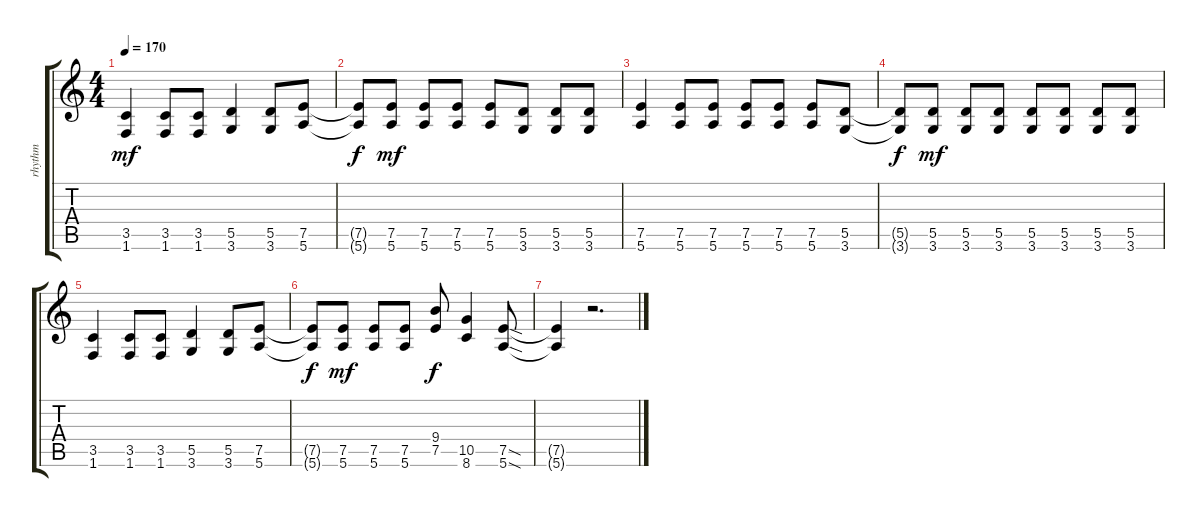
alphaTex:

\track ("rhythm" "rhythm") {instrument distortionguitar}
\staff {score tabs}
\tuning (E4 B3 G3 D3 A2 E2) {hide}
\ts (4 4)
\tempo 170
\clef g2
\ks c
(3.5 1.6).4{dy mf} (3.5 1.6).8 (3.5 1.6).8 (5.5 3.6).4 (5.5 3.6).8 (7.5 5.6).8 |
(7.5{t} 5.6{t}).8{dy f} (7.5 5.6).8{dy mf} (7.5 5.6).8 (7.5 5.6).8 (7.5 5.6).8 (5.5 3.6).8 (5.5 3.6).8 (5.5 3.6).8 |
(7.5 5.6).4 (7.5 5.6).8 (7.5 5.6).8 (7.5 5.6).8 (7.5 5.6).8 (7.5 5.6).8 (5.5 3.6).8 |
(5.5{t} 3.6{t}).8{dy f} (5.5 3.6).8{dy mf} (5.5 3.6).8 (5.5 3.6).8 (5.5 3.6).8 (5.5 3.6).8 (5.5 3.6).8 (5.5 3.6).8 |
(3.5 1.6).4 (3.5 1.6).8 (3.5 1.6).8 (5.5 3.6).4 (5.5 3.6).8 (7.5 5.6).8 |
(7.5{t} 5.6{t}).8{dy f} (7.5 5.6).8{dy mf} (7.5 5.6).8 (7.5 5.6).8 (9.4 7.5).8{dy f} (10.5 8.6).4 (7.5{sod} 5.6{sod}).8 |
(7.5{t} 5.6{t}).4 r.2{d}
